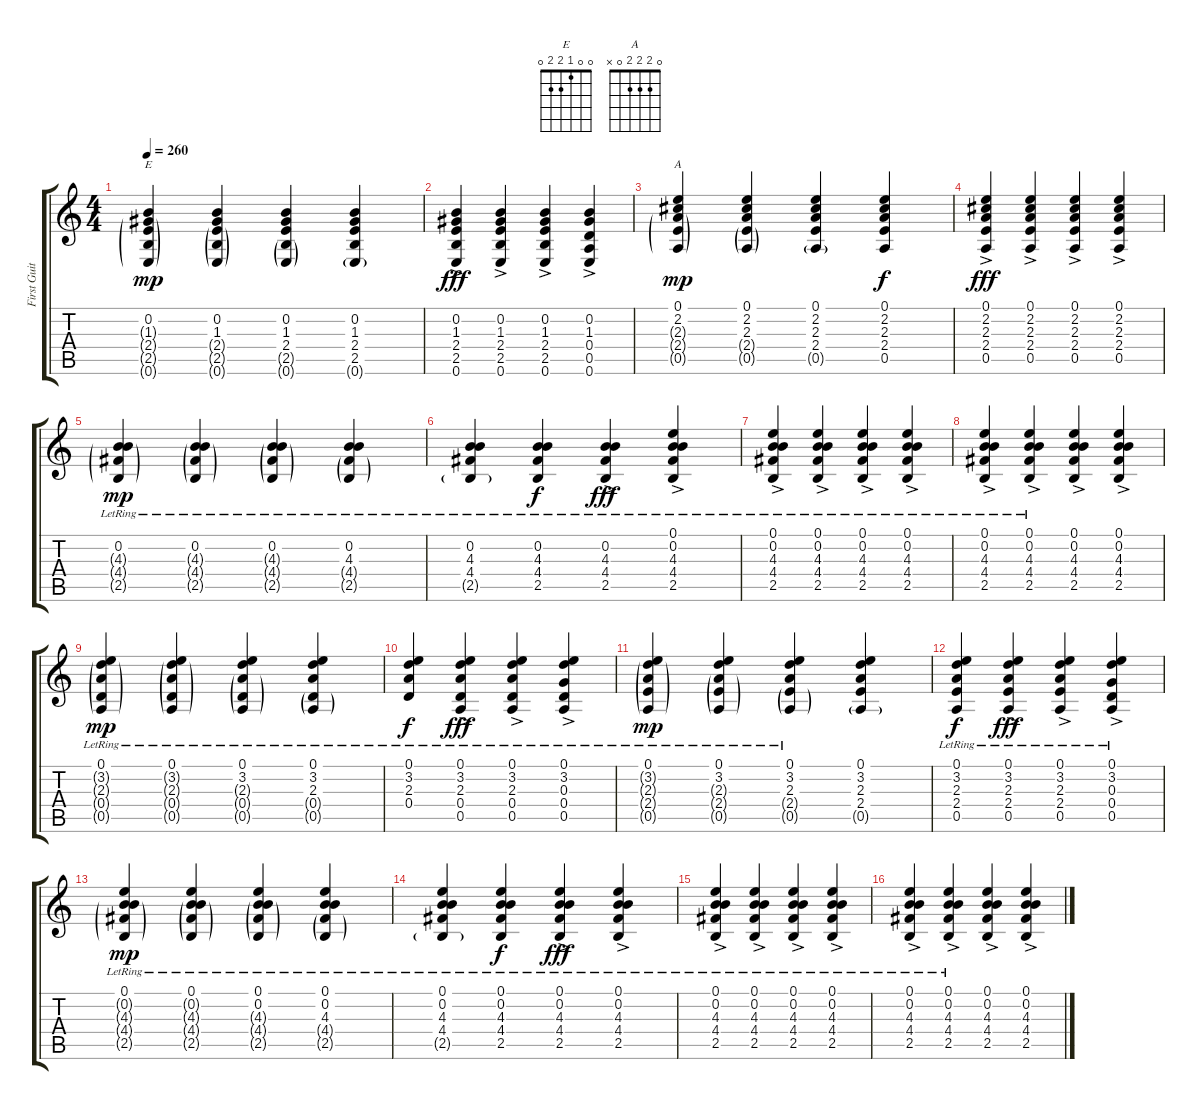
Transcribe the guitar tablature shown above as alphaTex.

\track ("First Guitar - Berry" "First Guit") {instrument electricguitarclean}
\staff {score tabs}
\tuning (E4 B3 G3 D3 A2 E2) {hide}
\chord ("E" 0 0 1 2 2 0)
\chord ("A" 0 2 2 2 0 x)
\ts (4 4)
\tempo 260
\clef g2
\ks c
(0.2 1.3{g} 2.4{g} 2.5{g} 0.6{g}).4{ch "E" dy mp} (0.2 1.3 2.4{g} 2.5{g} 0.6{g}).4 (0.2 1.3 2.4 2.5{g} 0.6{g}).4 (0.2 1.3 2.4 2.5 0.6{g}).4 |
(0.2 1.3 2.4 2.5{ac} 0.6{ac}).4{dy fff} (0.2 1.3 2.4{ac} 2.5{ac} 0.6{ac}).4 (0.2 1.3{ac} 2.4{ac} 2.5{ac} 0.6{ac}).4 (0.2{ac} 1.3{ac} 0.4{ac} 0.5{ac} 0.6{ac}).4 |
(0.1 2.2 2.3{g} 2.4{g} 0.5{g}).4{ch "A" dy mp} (0.1 2.2 2.3 2.4{g} 0.5{g}).4 (0.1 2.2 2.3 2.4 0.5{g}).4 (0.1 2.2 2.3 2.4 0.5).4{dy f} |
(0.1 2.2 2.3 2.4 0.5{ac}).4{dy fff} (0.1 2.2 2.3 2.4{ac} 0.5{ac}).4 (0.1 2.2 2.3{ac} 2.4{ac} 0.5{ac}).4 (0.1{ac} 2.2{ac} 2.3{ac} 2.4{ac} 0.5{ac}).4 |
(0.2{lr} 4.3{g lr} 4.4{g lr} 2.5{g lr}).4{dy mp} (0.2{lr} 4.3{g lr} 4.4{g lr} 2.5{g lr}).4 (0.2{lr} 4.3{g lr} 4.4{g lr} 2.5{g lr}).4 (0.2{lr} 4.3{lr} 4.4{g lr} 2.5{g lr}).4 |
(0.2{lr} 4.3{lr} 4.4{lr} 2.5{g lr}).4 (0.2{lr} 4.3{lr} 4.4{lr} 2.5{lr}).4{dy f} (0.2{lr} 4.3{lr} 4.4{lr} 2.5{ac lr}).4{dy fff} (0.1{lr} 0.2{lr} 4.3{lr} 4.4{ac lr} 2.5{ac lr}).4 |
(0.1{lr} 0.2{lr} 4.3{ac lr} 4.4{ac lr} 2.5{ac lr}).4 (0.1{lr} 0.2{ac lr} 4.3{ac lr} 4.4{ac lr} 2.5{ac lr}).4 (0.1{ac lr} 0.2{ac lr} 4.3{ac lr} 4.4{ac lr} 2.5{ac lr}).4 (0.1{ac lr} 0.2{ac lr} 4.3{ac lr} 4.4{ac lr} 2.5{ac lr}).4 |
(0.1{ac lr} 0.2{ac lr} 4.3{ac lr} 4.4{ac lr} 2.5{ac lr}).4 (0.1{ac lr} 0.2{ac} 4.3{ac} 4.4{ac} 2.5{ac}).4 (0.1{ac} 0.2{ac} 4.3{ac} 4.4{ac} 2.5{ac}).4 (0.1{ac} 0.2{ac} 4.3{ac} 4.4{ac} 2.5{ac}).4 |
(0.1{lr} 3.2{g lr} 2.3{g lr} 0.4{g} 0.5{g lr}).4{dy mp} (0.1{lr} 3.2{g lr} 2.3{g lr} 0.4{g lr} 0.5{g lr}).4 (0.1{lr} 3.2{lr} 2.3{g lr} 0.4{g lr} 0.5{g}).4 (0.1{lr} 3.2{lr} 2.3{lr} 0.4{g lr} 0.5{g}).4 |
(0.1{lr} 3.2{lr} 2.3{lr} 0.4{lr}).4{dy f} (0.1{lr} 3.2{lr} 2.3{lr} 0.4{ac lr} 0.5).4{dy fff} (0.1{lr} 3.2{lr} 2.3{ac lr} 0.4{ac lr} 0.5{ac}).4 (0.1 3.2{ac lr} 0.3{ac lr} 0.4{ac lr} 0.5{ac}).4 |
(0.1{lr} 3.2{g lr} 2.3{g lr} 2.4{g lr} 0.5{g lr}).4{dy mp} (0.1{lr} 3.2{lr} 2.3{g lr} 2.4{g lr} 0.5{g lr}).4 (0.1{lr} 3.2{lr} 2.3{lr} 2.4{g lr} 0.5{g lr}).4 (0.1 3.2 2.3 2.4 0.5{g}).4 |
(0.1{lr} 3.2{lr} 2.3{lr} 2.4{lr} 0.5{lr}).4{dy f} (0.1{lr} 3.2{lr} 2.3{lr} 2.4{lr} 0.5{ac lr}).4{dy fff} (0.1{lr} 3.2{lr} 2.3{ac lr} 2.4{ac lr} 0.5{ac lr}).4 (0.1{lr} 3.2{ac lr} 0.3{ac} 0.4{ac} 0.5{ac lr}).4 |
(0.1{lr} 0.2{g lr} 4.3{g lr} 4.4{g lr} 2.5{g lr}).4{dy mp} (0.1{lr} 0.2{g lr} 4.3{g lr} 4.4{g lr} 2.5{g lr}).4 (0.1{lr} 0.2{lr} 4.3{g lr} 4.4{g lr} 2.5{g lr}).4 (0.1{lr} 0.2{lr} 4.3{lr} 4.4{g lr} 2.5{g lr}).4 |
(0.1{lr} 0.2{lr} 4.3{lr} 4.4{lr} 2.5{g lr}).4 (0.1{lr} 0.2{lr} 4.3{lr} 4.4{lr} 2.5{lr}).4{dy f} (0.1{lr} 0.2{lr} 4.3{lr} 4.4{lr} 2.5{ac lr}).4{dy fff} (0.1{lr} 0.2{lr} 4.3{lr} 4.4{ac lr} 2.5{ac lr}).4 |
(0.1{lr} 0.2{lr} 4.3{ac lr} 4.4{ac lr} 2.5{ac lr}).4 (0.1{lr} 0.2{ac lr} 4.3{ac lr} 4.4{ac lr} 2.5{ac lr}).4 (0.1{ac lr} 0.2{ac lr} 4.3{ac lr} 4.4{ac lr} 2.5{ac lr}).4 (0.1{ac lr} 0.2{ac lr} 4.3{ac lr} 4.4{ac lr} 2.5{ac lr}).4 |
(0.1{ac lr} 0.2{ac lr} 4.3{ac lr} 4.4{ac lr} 2.5{ac lr}).4 (0.1{ac lr} 0.2{ac} 4.3{ac} 4.4{ac} 2.5{ac}).4 (0.1{ac} 0.2{ac} 4.3{ac} 4.4{ac} 2.5{ac}).4 (0.1{ac} 0.2{ac} 4.3{ac} 4.4{ac} 2.5{ac}).4
